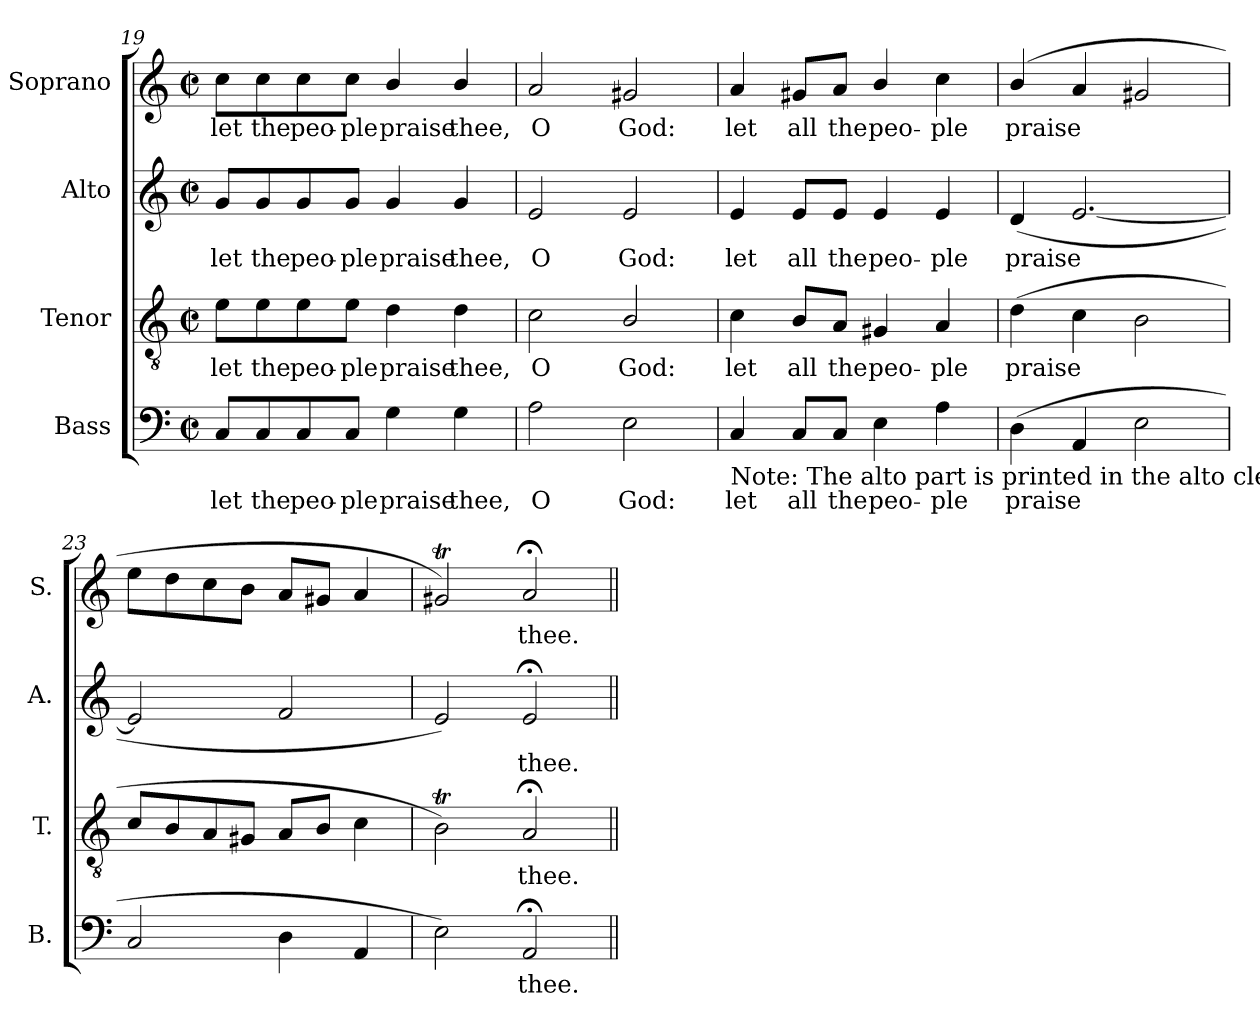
**kern	**text	**kern	**text	**kern	**text	**kern	**text
*part4	*part4	*part3	*part3	*part2	*part2	*part1	*part1
*staff4	*staff4	*staff3	*staff3	*staff2	*staff2	*staff1	*staff1
*I"Bass	*	*I"Tenor	*	*I"Alto	*	*I"Soprano	*
*I'B.	*	*I'T.	*	*I'A.	*	*I'S.	*
*clefF4	*	*clefGv2	*	*clefG2	*	*clefG2	*
*	*	*ITrd7c12	*	*	*	*	*
*k[]	*	*k[]	*	*k[]	*	*k[]	*
*C:	*	*C:	*	*C:	*	*C:	*
*M2/2	*	*M2/2	*	*M2/2	*	*M2/2	*
*met(c|)	*	*met(c|)	*	*met(c|)	*	*met(c|)	*
=19	=19	=19	=19	=19	=19	=19	=19
!	!LO:LY:b:color=#000000	!	!	!	!	!	!
!	!	!	!LO:LY:b:color=#000000	!	!	!	!
!	!	!	!	!	!LO:LY:b:color=#000000	!	!
!	!	!	!	!	!	!	!LO:LY:b:color=#000000
8Ci/L	let	8Ei\L	let	8gi/L	let	8cci\L	let
!	!LO:LY:b:color=#000000	!	!	!	!	!	!
!	!	!	!LO:LY:b:color=#000000	!	!	!	!
!	!	!	!	!	!LO:LY:b:color=#000000	!	!
!	!	!	!	!	!	!	!LO:LY:b:color=#000000
8Ci/	the	8Ei\	the	8gi/	the	8cci\	the
!	!LO:LY:b:color=#000000	!	!	!	!	!	!
!	!	!	!LO:LY:b:color=#000000	!	!	!	!
!	!	!	!	!	!LO:LY:b:color=#000000	!	!
!	!	!	!	!	!	!	!LO:LY:b:color=#000000
8Ci/	peo-	8Ei\	peo-	8gi/	peo-	8cci\	peo-
!	!LO:LY:b:color=#000000	!	!	!	!	!	!
!	!	!	!LO:LY:b:color=#000000	!	!	!	!
!	!	!	!	!	!LO:LY:b:color=#000000	!	!
!	!	!	!	!	!	!	!LO:LY:b:color=#000000
8Ci/J	-ple	8Ei\J	-ple	8gi/J	-ple	8cci\J	-ple
!	!LO:LY:b:color=#000000	!	!	!	!	!	!
!	!	!	!LO:LY:b:color=#000000	!	!	!	!
!	!	!	!	!	!LO:LY:b:color=#000000	!	!
!	!	!	!	!	!	!	!LO:LY:b:color=#000000
4Gi\	praise	4Di\	praise	4gi/	praise	4bi/	praise
!	!LO:LY:b:color=#000000	!	!	!	!	!	!
!	!	!	!LO:LY:b:color=#000000	!	!	!	!
!	!	!	!	!	!LO:LY:b:color=#000000	!	!
!	!	!	!	!	!	!	!LO:LY:b:color=#000000
4Gi\	thee,	4Di\	thee,	4gi/	thee,	4bi/	thee,
=20	=20	=20	=20	=20	=20	=20	=20
!	!LO:LY:b:color=#000000	!	!	!	!	!	!
!	!	!	!LO:LY:b:color=#000000	!	!	!	!
!	!	!	!	!	!LO:LY:b:color=#000000	!	!
!	!	!	!	!	!	!	!LO:LY:b:color=#000000
2Ai\	O	2Ci\	O	2ei/	O	2ai/	O
!	!LO:LY:b:color=#000000	!	!	!	!	!	!
!	!	!	!LO:LY:b:color=#000000	!	!	!	!
!	!	!	!	!	!LO:LY:b:color=#000000	!	!
!	!	!	!	!	!	!	!LO:LY:b:color=#000000
2Ei\	God:	2BBi/	God:	2ei/	God:	2g#Xi/	God:
!!LO:LB:g=z
=21	=21	=21	=21	=21	=21	=21	=21
!	!LO:LY:b:color=#000000	!	!	!	!	!	!
!	!	!	!LO:LY:b:color=#000000	!	!	!	!
!	!	!	!	!	!LO:LY:b:color=#000000	!	!
!LO:TX:b:t=Note&colon; The alto part is printed in the alto clef in the source.	!	!	!	!	!	!	!
!	!	!	!	!	!	!	!LO:LY:b:color=#000000
4Ci/	let	4Ci\	let	4ei/	let	4ai/	let
!	!LO:LY:b:color=#000000	!	!	!	!	!	!
!	!	!	!LO:LY:b:color=#000000	!	!	!	!
!	!	!	!	!	!LO:LY:b:color=#000000	!	!
!	!	!	!	!	!	!	!LO:LY:b:color=#000000
8Ci/L	all	8BBi/L	all	8ei/L	all	8g#Xi/L	all
!	!LO:LY:b:color=#000000	!	!	!	!	!	!
!	!	!	!LO:LY:b:color=#000000	!	!	!	!
!	!	!	!	!	!LO:LY:b:color=#000000	!	!
!	!	!	!	!	!	!	!LO:LY:b:color=#000000
8Ci/J	the	8AAi/J	the	8ei/J	the	8ai/J	the
!	!LO:LY:b:color=#000000	!	!	!	!	!	!
!	!	!	!LO:LY:b:color=#000000	!	!	!	!
!	!	!	!	!	!LO:LY:b:color=#000000	!	!
!	!	!	!	!	!	!	!LO:LY:b:color=#000000
4Ei\	peo-	4GG#Xi/	peo-	4ei/	peo-	4bi/	peo-
!	!LO:LY:b:color=#000000	!	!	!	!	!	!
!	!	!	!LO:LY:b:color=#000000	!	!	!	!
!	!	!	!	!	!LO:LY:b:color=#000000	!	!
!	!	!	!	!	!	!	!LO:LY:b:color=#000000
4Ai\	-ple	4AAi/	-ple	4ei/	-ple	4cci\	-ple
=22	=22	=22	=22	=22	=22	=22	=22
!	!LO:LY:b:color=#000000	!	!	!	!	!	!
!	!	!	!LO:LY:b:color=#000000	!	!	!	!
!	!	!	!	!	!LO:LY:b:color=#000000	!	!
!	!	!	!	!	!	!	!LO:LY:b:color=#000000
(4Di\	praise	(4Di\	praise	(4di/	praise	(4bi/	praise
4AAi/	.	4Ci\	.	[2.ei/	.	4ai/	.
2Ei\	.	2BBi\	.	.	.	2g#Xi/	.
=23	=23	=23	=23	=23	=23	=23	=23
2Ci/	.	8Ci/L	.	2ei/]	.	8eei\L	.
.	.	8BBi/	.	.	.	8ddi\	.
.	.	8AAi/	.	.	.	8cci\	.
.	.	8GG#Xi/J	.	.	.	8bi\J	.
4Di\	.	8AAi/L	.	2fi/	.	8ai/L	.
.	.	8BBi/J	.	.	.	8g#Xi/J	.
4AAi/	.	4Ci\	.	.	.	4ai/	.
=24	=24	=24	=24	=24	=24	=24	=24
2Ei\)	.	2BBti\)	.	2ei/)	.	2g#Xti/)	.
!	!LO:LY:b:color=#000000	!	!	!	!	!	!
!	!	!	!LO:LY:b:color=#000000	!	!	!	!
!	!	!	!	!	!LO:LY:b:color=#000000	!	!
!	!	!	!	!	!	!	!LO:LY:b:color=#000000
2AA;i/	thee.	2AA;i/	thee.	2e;i/	thee.	2a;i/	thee.
=||	=||	=||	=||	=||	=||	=||	=||
*-	*-	*-	*-	*-	*-	*-	*-
